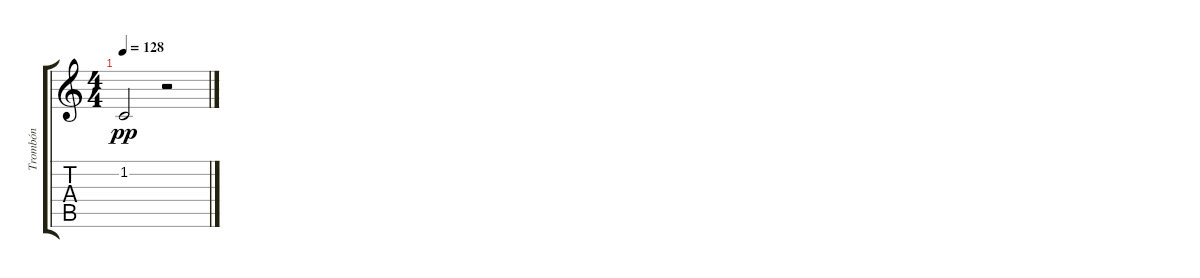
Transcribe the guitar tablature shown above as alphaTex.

\track ("Trombón" "Trombón") {instrument trombone}
\staff {score tabs}
\tuning (E4 B3 G3 D3 A2 E2) {hide}
\ts (4 4)
\tempo 128
\clef g2
\ks c
1.2.2{dy pp} r.2
